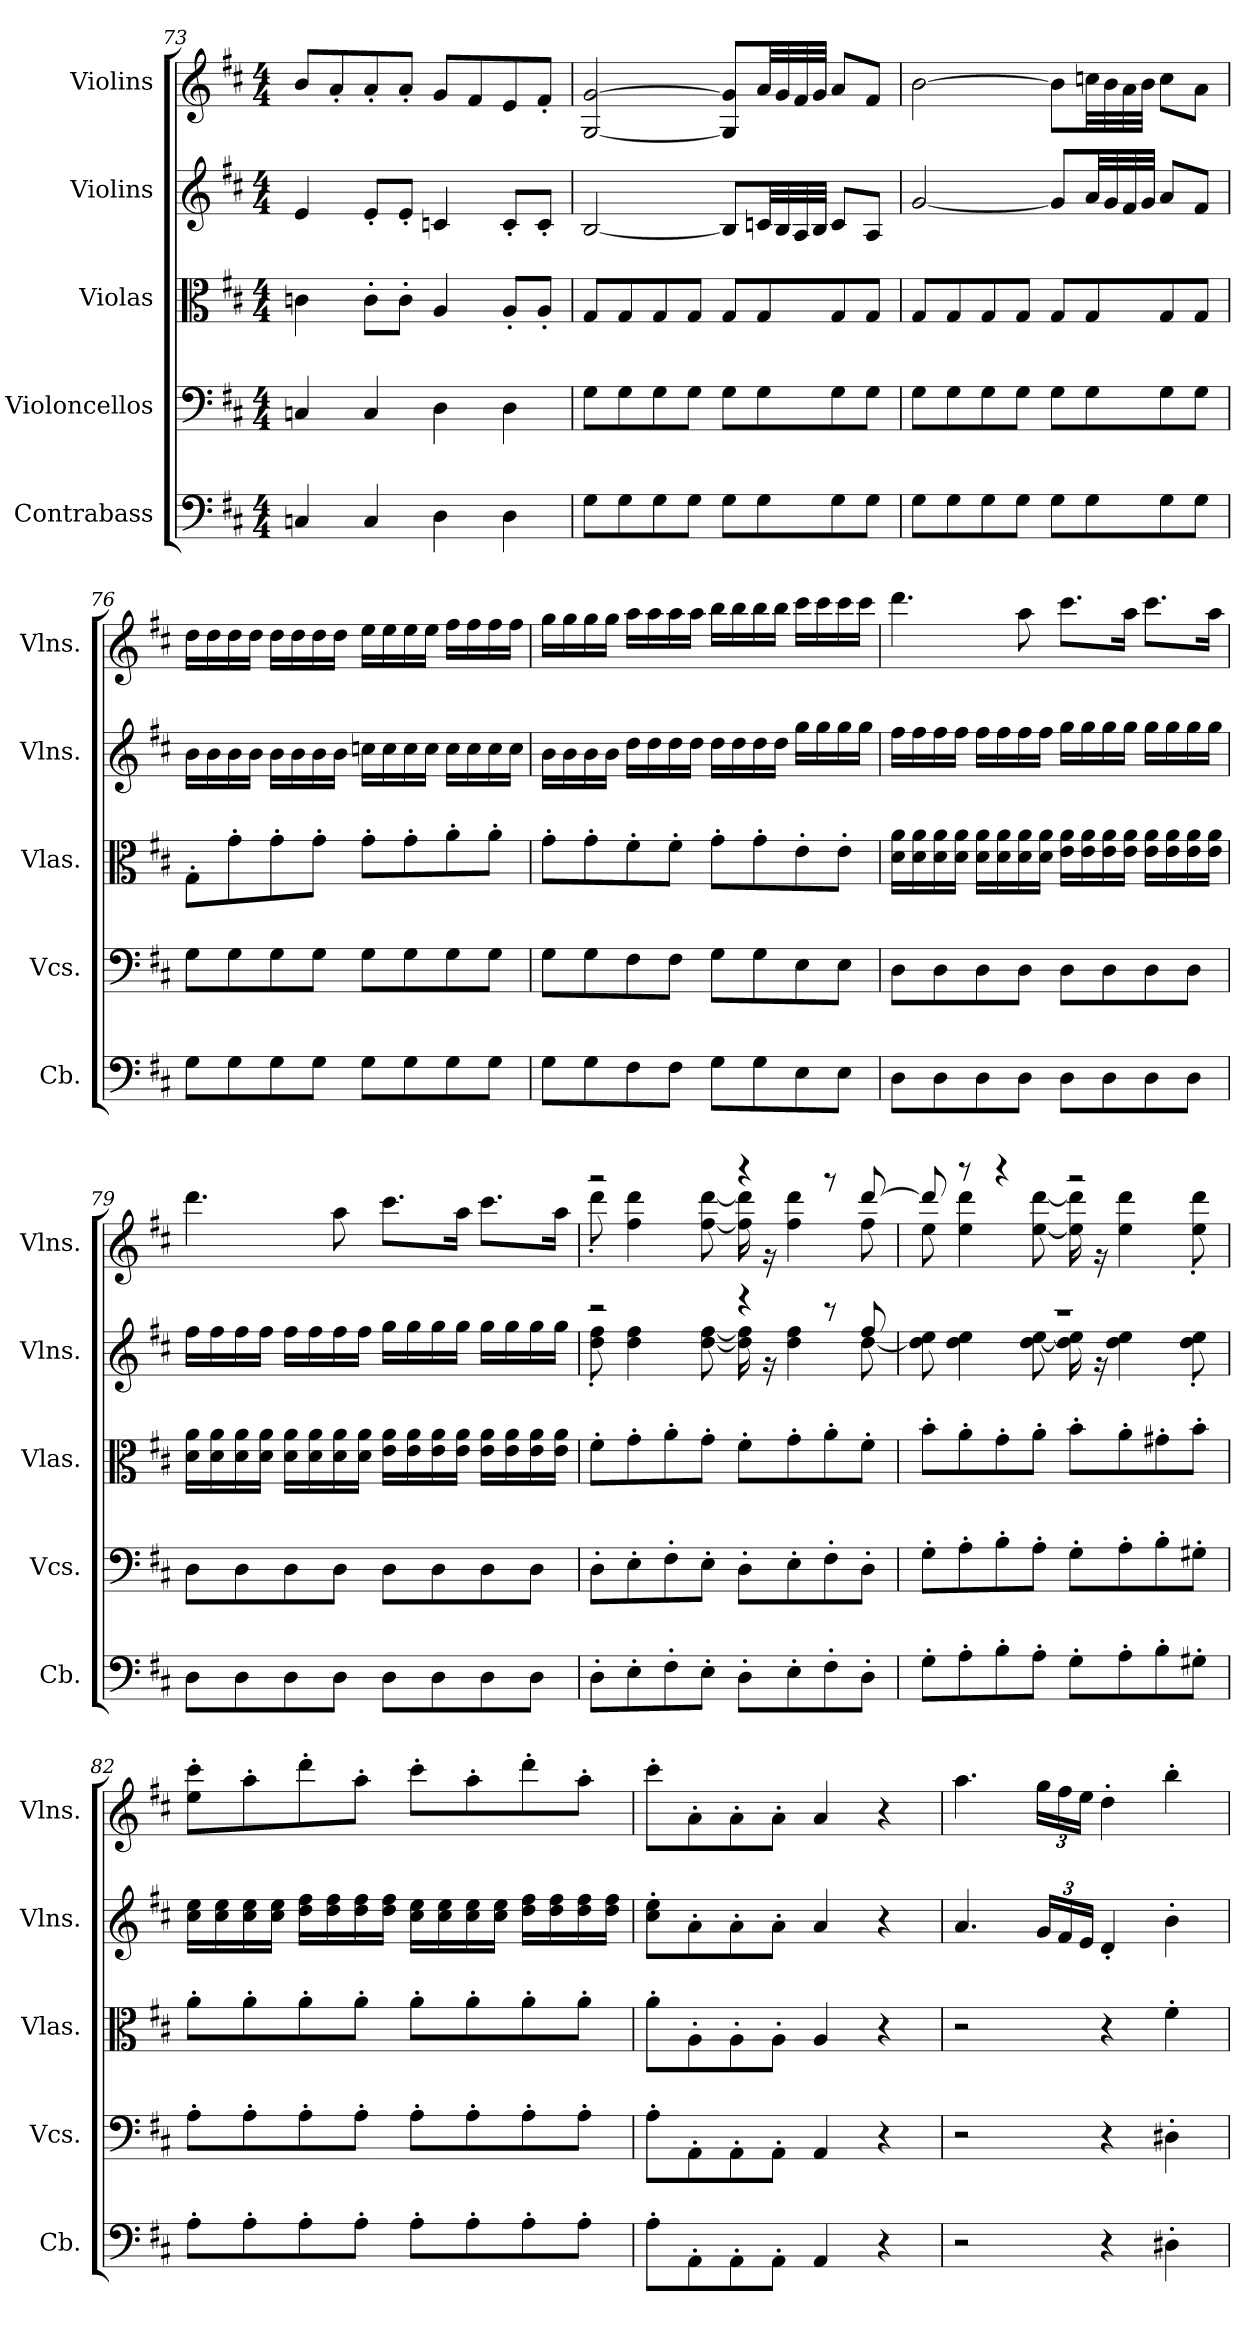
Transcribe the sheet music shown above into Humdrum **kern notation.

**kern	**kern	**kern	**kern	**kern
*part5	*part4	*part3	*part2	*part1
*staff5	*staff4	*staff3	*staff2	*staff1
*I"Contrabass	*I"Violoncellos	*I"Violas	*I"Violins	*I"Violins
*I'Cb.	*I'Vcs.	*I'Vlas.	*I'Vlns.	*I'Vlns.
*clefF4	*clefF4	*clefC3	*clefG2	*clefG2
*ITrd7c12	*	*	*	*
*k[f#c#]	*k[f#c#]	*k[f#c#]	*k[f#c#]	*k[f#c#]
*M4/4	*M4/4	*M4/4	*M4/4	*M4/4
=73	=73	=73	=73	=73
4CCn/	4Cn/	4cn\	4e/	8b/L
.	.	.	.	8a'/
4CC/	4C/	8c'\L	8e'/L	8a'/
.	.	8c'\J	8e'/J	8a'/J
4DD\	4D\	4A/	4cn/	8g/L
.	.	.	.	8f#/
4DD\	4D\	8A'/L	8c'/L	8e/
.	.	8A'/J	8c'/J	8f#'/J
!!LO:PB:g=z
=74	=74	=74	=74	=74
8GG\L	8G\L	8G/L	[2B/	[2G/ [2g/
8GG\	8G\	8G/	.	.
8GG\	8G\	8G/	.	.
8GG\J	8G\J	8G/J	.	.
8GG\L	8G\L	8G/L	8B/L]	8G/] 8g/]L
8GG\	8G\	8G/	32cn/LL	32a/LL
.	.	.	32B/	32g/
.	.	.	32A/	32f#/
.	.	.	32B/JJJ	32g/JJJ
8GG\	8G\	8G/	8c/L	8a/L
8GG\J	8G\J	8G/J	8A/J	8f#/J
=75	=75	=75	=75	=75
8GG\L	8G\L	8G/L	[2g/	[2b\
8GG\	8G\	8G/	.	.
8GG\	8G\	8G/	.	.
8GG\J	8G\J	8G/J	.	.
8GG\L	8G\L	8G/L	8g/L]	8b\L]
8GG\	8G\	8G/	32a/LL	32ccn\LL
.	.	.	32g/	32b\
.	.	.	32f#/	32a\
.	.	.	32g/JJJ	32b\JJJ
8GG\	8G\	8G/	8a/L	8cc\L
8GG\J	8G\J	8G/J	8f#/J	8a\J
=76	=76	=76	=76	=76
8GG\L	8G\L	8G'\L	16b\LL	16dd\LL
.	.	.	16b\	16dd\
8GG\	8G\	8g'\	16b\	16dd\
.	.	.	16b\JJ	16dd\JJ
8GG\	8G\	8g'\	16b\LL	16dd\LL
.	.	.	16b\	16dd\
8GG\J	8G\J	8g'\J	16b\	16dd\
.	.	.	16b\JJ	16dd\JJ
8GG\L	8G\L	8g'\L	16ccn\LL	16ee\LL
.	.	.	16cc\	16ee\
8GG\	8G\	8g'\	16cc\	16ee\
.	.	.	16cc\JJ	16ee\JJ
8GG\	8G\	8a'\	16cc\LL	16ff#\LL
.	.	.	16cc\	16ff#\
8GG\J	8G\J	8a'\J	16cc\	16ff#\
.	.	.	16cc\JJ	16ff#\JJ
!!LO:LB:g=z
=77	=77	=77	=77	=77
8GG\L	8G\L	8g'\L	16b\LL	16gg\LL
.	.	.	16b\	16gg\
8GG\	8G\	8g'\	16b\	16gg\
.	.	.	16b\JJ	16gg\JJ
8FF#\	8F#\	8f#'\	16dd\LL	16aa\LL
.	.	.	16dd\	16aa\
8FF#\J	8F#\J	8f#'\J	16dd\	16aa\
.	.	.	16dd\JJ	16aa\JJ
8GG\L	8G\L	8g'\L	16dd\LL	16bb\LL
.	.	.	16dd\	16bb\
8GG\	8G\	8g'\	16dd\	16bb\
.	.	.	16dd\JJ	16bb\JJ
8EE\	8E\	8e'\	16gg\LL	16ccc#\LL
.	.	.	16gg\	16ccc#\
8EE\J	8E\J	8e'\J	16gg\	16ccc#\
.	.	.	16gg\JJ	16ccc#\JJ
=78	=78	=78	=78	=78
8DD\L	8D\L	16d\ 16a\LL	16ff#\LL	4.ddd\
.	.	16d\ 16a\	16ff#\	.
8DD\	8D\	16d\ 16a\	16ff#\	.
.	.	16d\ 16a\JJ	16ff#\JJ	.
8DD\	8D\	16d\ 16a\LL	16ff#\LL	.
.	.	16d\ 16a\	16ff#\	.
8DD\J	8D\J	16d\ 16a\	16ff#\	8aa\
.	.	16d\ 16a\JJ	16ff#\JJ	.
8DD\L	8D\L	16e\ 16a\LL	16gg\LL	8.ccc#\L
.	.	16e\ 16a\	16gg\	.
8DD\	8D\	16e\ 16a\	16gg\	.
.	.	16e\ 16a\JJ	16gg\JJ	16aa\Jk
8DD\	8D\	16e\ 16a\LL	16gg\LL	8.ccc#\L
.	.	16e\ 16a\	16gg\	.
8DD\J	8D\J	16e\ 16a\	16gg\	.
.	.	16e\ 16a\JJ	16gg\JJ	16aa\Jk
!!LO:PB:g=z
=79	=79	=79	=79	=79
8DD\L	8D\L	16d\ 16a\LL	16ff#\LL	4.ddd\
.	.	16d\ 16a\	16ff#\	.
8DD\	8D\	16d\ 16a\	16ff#\	.
.	.	16d\ 16a\JJ	16ff#\JJ	.
8DD\	8D\	16d\ 16a\LL	16ff#\LL	.
.	.	16d\ 16a\	16ff#\	.
8DD\J	8D\J	16d\ 16a\	16ff#\	8aa\
.	.	16d\ 16a\JJ	16ff#\JJ	.
8DD\L	8D\L	16e\ 16a\LL	16gg\LL	8.ccc#\L
.	.	16e\ 16a\	16gg\	.
8DD\	8D\	16e\ 16a\	16gg\	.
.	.	16e\ 16a\JJ	16gg\JJ	16aa\Jk
8DD\	8D\	16e\ 16a\LL	16gg\LL	8.ccc#\L
.	.	16e\ 16a\	16gg\	.
8DD\J	8D\J	16e\ 16a\	16gg\	.
.	.	16e\ 16a\JJ	16gg\JJ	16aa\Jk
=80	=80	=80	=80	=80
*	*	*	*^	*^
8DD'\L	8D'\L	8f#'\L	2r	8dd\' 8ff#\'	2r	8ddd'\
8EE'\	8E'\	8g'\	.	4dd\ 4ff#\	.	4ff#\ 4ddd\
8FF#'\	8F#'\	8a'\	.	.	.	.
8EE'\J	8E'\J	8g'\J	.	[8dd\ [8ff#\	.	[8ff#\ [8ddd\
8DD'\L	8D'\L	8f#'\L	4r	16dd\] 16ff#\]	4r	16ff#\] 16ddd\]
.	.	.	.	16r	.	16r
8EE'\	8E'\	8g'\	.	4dd\ 4ff#\	.	4ff#\ 4ddd\
8FF#'\	8F#'\	8a'\	8r	.	8r	.
8DD'\J	8D'\J	8f#'\J	8ff#/	[8dd\	[8ddd/	8ff#\
=81	=81	=81	=81	=81	=81	=81
8GG'\L	8G'\L	8b'\L	1r	8dd\] 8ee\	8ddd/]	8ee\
8AA'\	8A'\	8a'\	.	4dd\ 4ee\	8r	4ee\ 4ddd\
8BB'\	8B'\	8g'\	.	.	4r	.
8AA'\J	8A'\J	8a'\J	.	[8dd\ [8ee\	.	[8ee\ [8ddd\
8GG'\L	8G'\L	8b'\L	.	16dd\] 16ee\]	2r	16ee\] 16ddd\]
.	.	.	.	16r	.	16r
8AA'\	8A'\	8a'\	.	4dd\ 4ee\	.	4ee\ 4ddd\
8BB'\	8B'\	8g#X'\	.	.	.	.
8GG#X'\J	8G#X'\J	8b'\J	.	8dd\' 8ee\'	.	8ee\' 8ddd\'
*	*	*	*v	*v	*	*
*	*	*	*	*v	*v
!!LO:LB:g=z
=82	=82	=82	=82	=82
8AA'\L	8A'\L	8a'\L	16cc#\ 16ee\LL	8ee\' 8ccc#\'L
.	.	.	16cc#\ 16ee\	.
8AA'\	8A'\	8a'\	16cc#\ 16ee\	8aa'\
.	.	.	16cc#\ 16ee\JJ	.
8AA'\	8A'\	8a'\	16dd\ 16ff#\LL	8ddd'\
.	.	.	16dd\ 16ff#\	.
8AA'\J	8A'\J	8a'\J	16dd\ 16ff#\	8aa'\J
.	.	.	16dd\ 16ff#\JJ	.
8AA'\L	8A'\L	8a'\L	16cc#\ 16ee\LL	8ccc#'\L
.	.	.	16cc#\ 16ee\	.
8AA'\	8A'\	8a'\	16cc#\ 16ee\	8aa'\
.	.	.	16cc#\ 16ee\JJ	.
8AA'\	8A'\	8a'\	16dd\ 16ff#\LL	8ddd'\
.	.	.	16dd\ 16ff#\	.
8AA'\J	8A'\J	8a'\J	16dd\ 16ff#\	8aa'\J
.	.	.	16dd\ 16ff#\JJ	.
=83	=83	=83	=83	=83
*	*	*	*	*MM132
8AA'\L	8A'\L	8a'\L	8cc#\' 8ee\'L	8ccc#'\L
8AAA'\	8AA'\	8A'\	8a'\	8a'\
8AAA'\	8AA'\	8A'\	8a'\	8a'\
8AAA'\J	8AA'\J	8A'\J	8a'\J	8a'\J
*	*	*	*	*MM120
4AAA/	4AA/	4A/	4a/	4a/
*	*	*	*	*MM119
4r	4r	4r	4r	4r
=84	=84	=84	=84	=84
*	*	*	*	*MM138
2r	2r	2r	4.a/	4.aa\
*	*	*	*Xbrackettup	*Xbrackettup
.	.	.	24g/LL	24gg\LL
.	.	.	24f#/	24ff#\
.	.	.	24e/JJ	24ee\JJ
4r	4r	4r	4d'/	4dd'\
4DD#X'\	4D#X'\	4f#'\	4b'\	4bb'\
=	=	=	=	=
*-	*-	*-	*-	*-
